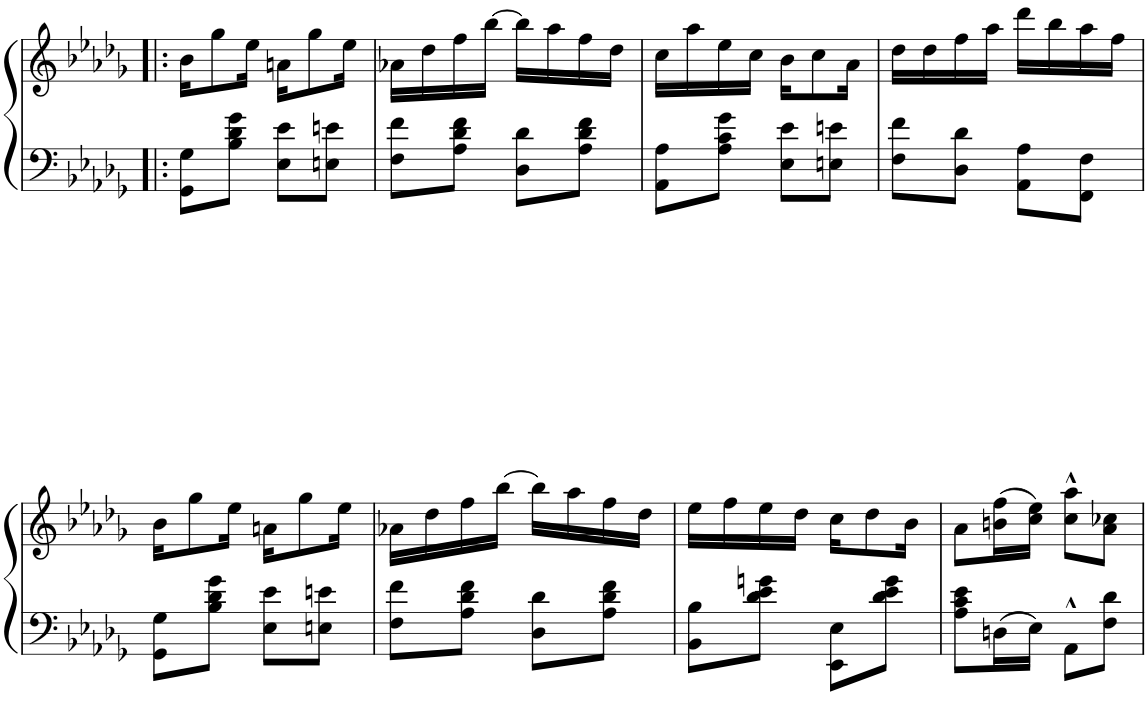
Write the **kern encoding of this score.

**kern	**kern
*part1	*part1
*staff2	*staff1
*I"Piano	*
*I'Pno	*
!!LO:PB:g=z
*clefF4	*clefG2
*k[b-e-a-d-g-]	*k[b-e-a-d-g-]
*M2/4	*M2/4
=59!|:	=59!|:
8GG-\ 8G-\L	16b-\KL
.	8gg-\
8B-\ 8d-\ 8g-\J	.
.	16ee-\Jk
8E-\ 8e-\L	16an\KL
.	8gg-\
8En\ 8en\J	.
.	16ee-\Jk
=60	=60
8F\ 8f\L	16a-X\LL
.	16dd-\
8A-\ 8d-\ 8f\J	16ff\
.	[16bb-\JJ
8D-\ 8d-\L	16bb-\LL]
.	16aa-\
8A-\ 8d-\ 8f\J	16ff\
.	16dd-\JJ
=61	=61
8AA-\ 8A-\L	16cc\LL
.	16aa-\
8A-\ 8c\ 8g-\J	16ee-\
.	16cc\JJ
8E-\ 8e-\L	16b-\KL
.	8cc\
8En\ 8en\J	.
.	16a-\Jk
=62	=62
8F\ 8f\L	16dd-\LL
.	16dd-\
8D-\ 8d-\J	16ff\
.	16aa-\JJ
8AA-\ 8A-\L	16ddd-\LL
.	16bb-\
8FF\ 8F\J	16aa-\
.	16ff\JJ
!!LO:LB:g=z
=63	=63
*	*k[b-e-a-d-g-]
8GG-\ 8G-\L	16b-\KL
.	8gg-\
8B-\ 8d-\ 8g-\J	.
.	16ee-\Jk
8E-\ 8e-\L	16an\KL
.	8gg-\
8En\ 8en\J	.
.	16ee-\Jk
=64	=64
8F\ 8f\L	16a-X\LL
.	16dd-\
8A-\ 8d-\ 8f\J	16ff\
.	[16bb-\JJ
8D-\ 8d-\L	16bb-\LL]
.	16aa-\
8A-\ 8d-\ 8f\J	16ff\
.	16dd-\JJ
=65	=65
8BB-\ 8B-\L	16ee-\LL
.	16ff\
8d-\ 8e-\ 8gn\J	16ee-\
.	16dd-\JJ
8EE-\ 8E-\L	16cc\KL
.	8dd-\
8d-\ 8e-\ 8g\J	.
.	16b-\Jk
=66	=66
8A-\ 8c\ 8e-\L	8a-\L
16Dn\L	(16bn\ 16ff\L
16E-\JJ	16cc\ 16ee-\JJ)
8AA-^^\L	8cc\^^ 8aa-\^^L
8F\ 8d-\J	8a-\ 8cc-X\J
=	=
*-	*-
